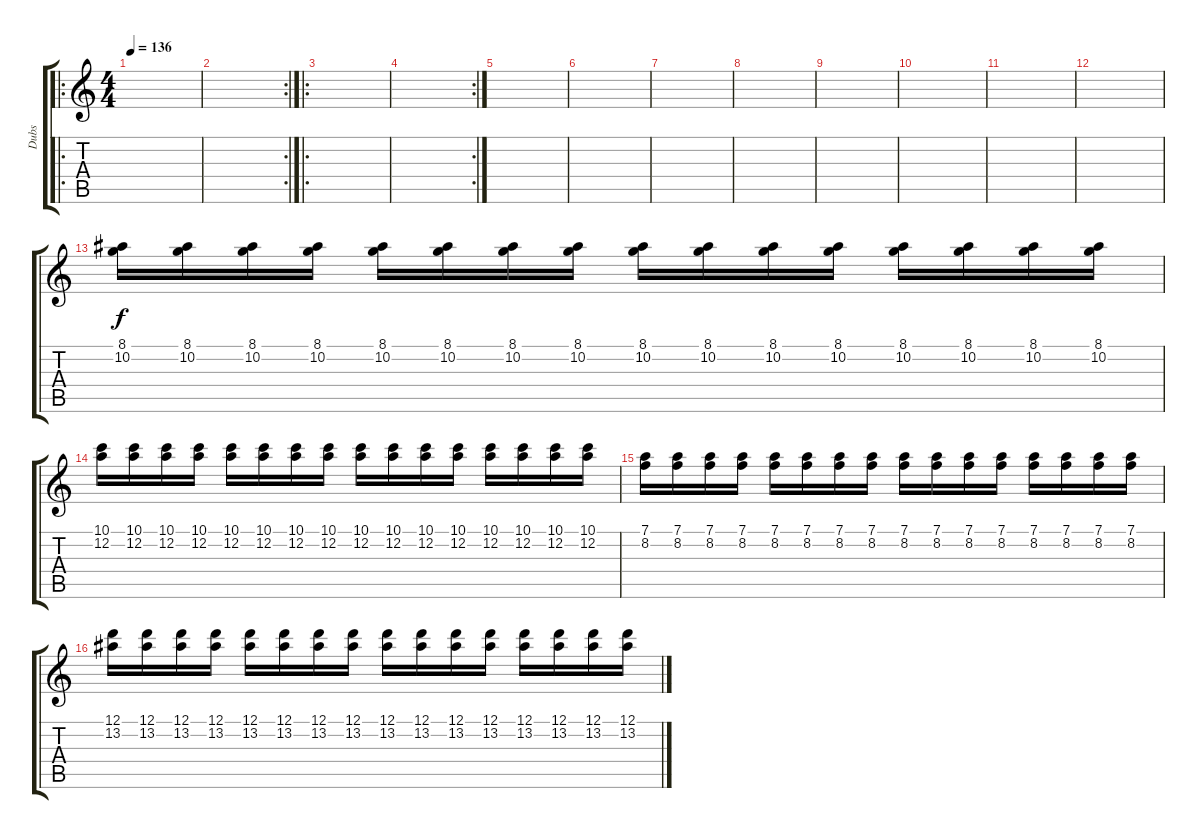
\track ("Dubs" "Dubs") {instrument acousticguitarsteel}
\staff {score tabs}
\tuning (D4 A3 F3 C3 G2 C2) {hide}
\ro
\ts (4 4)
\tempo 136
\clef g2
\ks c
|
\rc 2
|
\ro
|
\rc 2
|
|
|
|
|
|
|
|
|
(8.1 10.2).16 (8.1 10.2).16 (8.1 10.2).16 (8.1 10.2).16 (8.1 10.2).16 (8.1 10.2).16 (8.1 10.2).16 (8.1 10.2).16 (8.1 10.2).16 (8.1 10.2).16 (8.1 10.2).16 (8.1 10.2).16 (8.1 10.2).16 (8.1 10.2).16 (8.1 10.2).16 (8.1 10.2).16 |
(10.1 12.2).16 (10.1 12.2).16 (10.1 12.2).16 (10.1 12.2).16 (10.1 12.2).16 (10.1 12.2).16 (10.1 12.2).16 (10.1 12.2).16 (10.1 12.2).16 (10.1 12.2).16 (10.1 12.2).16 (10.1 12.2).16 (10.1 12.2).16 (10.1 12.2).16 (10.1 12.2).16 (10.1 12.2).16 |
(7.1 8.2).16 (7.1 8.2).16 (7.1 8.2).16 (7.1 8.2).16 (7.1 8.2).16 (7.1 8.2).16 (7.1 8.2).16 (7.1 8.2).16 (7.1 8.2).16 (7.1 8.2).16 (7.1 8.2).16 (7.1 8.2).16 (7.1 8.2).16 (7.1 8.2).16 (7.1 8.2).16 (7.1 8.2).16 |
(12.1 13.2).16 (12.1 13.2).16 (12.1 13.2).16 (12.1 13.2).16 (12.1 13.2).16 (12.1 13.2).16 (12.1 13.2).16 (12.1 13.2).16 (12.1 13.2).16 (12.1 13.2).16 (12.1 13.2).16 (12.1 13.2).16 (12.1 13.2).16 (12.1 13.2).16 (12.1 13.2).16 (12.1 13.2).16
